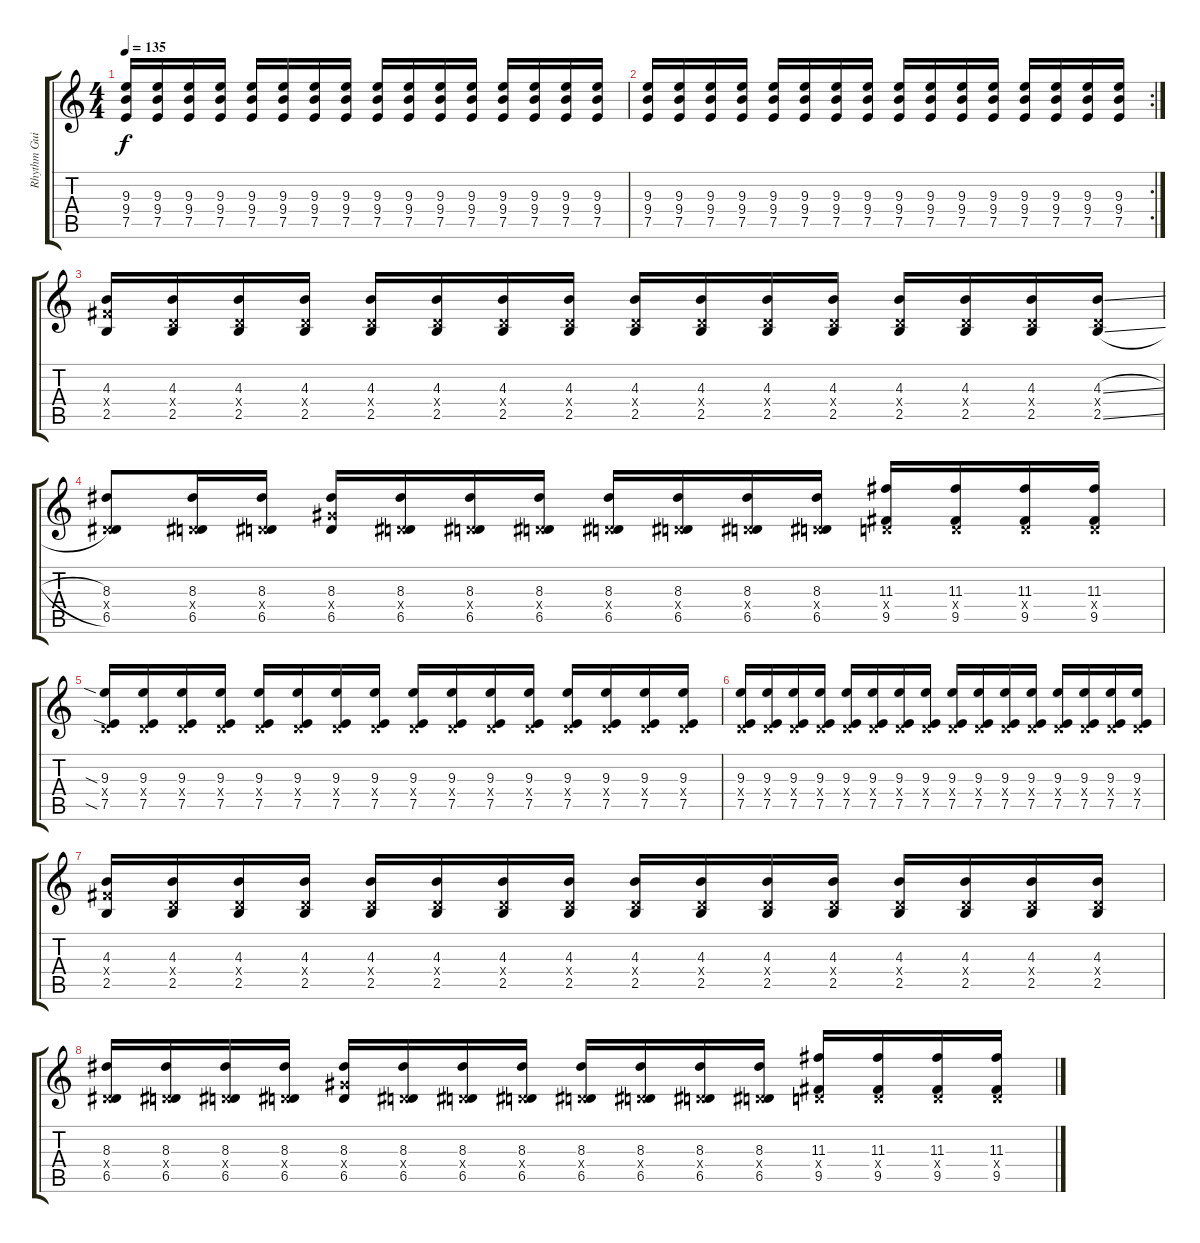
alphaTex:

\track ("Rhythm Guitar" "Rhythm Gui") {instrument overdrivenguitar}
\staff {score tabs}
\tuning (E4 B3 G3 D3 A2 E2) {hide}
\ts (4 4)
\tempo 135
\clef g2
\ks c
(9.3 9.4 7.5).16{dy f} (9.3 9.4 7.5).16 (9.3 9.4 7.5).16 (9.3 9.4 7.5).16 (9.3 9.4 7.5).16 (9.3 9.4 7.5).16 (9.3 9.4 7.5).16 (9.3 9.4 7.5).16 (9.3 9.4 7.5).16 (9.3 9.4 7.5).16 (9.3 9.4 7.5).16 (9.3 9.4 7.5).16 (9.3 9.4 7.5).16 (9.3 9.4 7.5).16 (9.3 9.4 7.5).16 (9.3 9.4 7.5).16 |
\rc 2
(9.3 9.4 7.5).16 (9.3 9.4 7.5).16 (9.3 9.4 7.5).16 (9.3 9.4 7.5).16 (9.3 9.4 7.5).16 (9.3 9.4 7.5).16 (9.3 9.4 7.5).16 (9.3 9.4 7.5).16 (9.3 9.4 7.5).16 (9.3 9.4 7.5).16 (9.3 9.4 7.5).16 (9.3 9.4 7.5).16 (9.3 9.4 7.5).16 (9.3 9.4 7.5).16 (9.3 9.4 7.5).16 (9.3 9.4 7.5).16 |
(4.3 4.4{x} 2.5).16 (4.3 0.4{x} 2.5).16 (4.3 0.4{x} 2.5).16 (4.3 0.4{x} 2.5).16 (4.3 0.4{x} 2.5).16 (4.3 0.4{x} 2.5).16 (4.3 0.4{x} 2.5).16 (4.3 0.4{x} 2.5).16 (4.3 0.4{x} 2.5).16 (4.3 0.4{x} 2.5).16 (4.3 0.4{x} 2.5).16 (4.3 0.4{x} 2.5).16 (4.3 0.4{x} 2.5).16 (4.3 0.4{x} 2.5).16 (4.3 0.4{x} 2.5).16 (4.3{sl} 0.4{x} 2.5{sl}).16 |
(8.3 0.4{x} 6.5).8 (8.3 0.4{x} 6.5).16 (8.3 0.4{x} 6.5).16 (8.3 6.4{x} 6.5).16 (8.3 0.4{x} 6.5).16 (8.3 0.4{x} 6.5).16 (8.3 0.4{x} 6.5).16 (8.3 0.4{x} 6.5).16 (8.3 0.4{x} 6.5).16 (8.3 0.4{x} 6.5).16 (8.3 0.4{x} 6.5).16 (11.3 0.4{x} 9.5).16 (11.3 0.4{x} 9.5).16 (11.3 0.4{x} 9.5).16 (11.3 0.4{x} 9.5).16 |
(9.3{sia} 0.4{x} 7.5{sia}).16 (9.3 0.4{x} 7.5).16 (9.3 0.4{x} 7.5).16 (9.3 0.4{x} 7.5).16 (9.3 0.4{x} 7.5).16 (9.3 0.4{x} 7.5).16 (9.3 0.4{x} 7.5).16 (9.3 0.4{x} 7.5).16 (9.3 0.4{x} 7.5).16 (9.3 0.4{x} 7.5).16 (9.3 0.4{x} 7.5).16 (9.3 0.4{x} 7.5).16 (9.3 0.4{x} 7.5).16 (9.3 0.4{x} 7.5).16 (9.3 0.4{x} 7.5).16 (9.3 0.4{x} 7.5).16 |
(9.3 0.4{x} 7.5).16 (9.3 0.4{x} 7.5).16 (9.3 0.4{x} 7.5).16 (9.3 0.4{x} 7.5).16 (9.3 0.4{x} 7.5).16 (9.3 0.4{x} 7.5).16 (9.3 0.4{x} 7.5).16 (9.3 0.4{x} 7.5).16 (9.3 0.4{x} 7.5).16 (9.3 0.4{x} 7.5).16 (9.3 0.4{x} 7.5).16 (9.3 0.4{x} 7.5).16 (9.3 0.4{x} 7.5).16 (9.3 0.4{x} 7.5).16 (9.3 0.4{x} 7.5).16 (9.3 0.4{x} 7.5).16 |
(4.3 4.4{x} 2.5).16 (4.3 0.4{x} 2.5).16 (4.3 0.4{x} 2.5).16 (4.3 0.4{x} 2.5).16 (4.3 0.4{x} 2.5).16 (4.3 0.4{x} 2.5).16 (4.3 0.4{x} 2.5).16 (4.3 0.4{x} 2.5).16 (4.3 0.4{x} 2.5).16 (4.3 0.4{x} 2.5).16 (4.3 0.4{x} 2.5).16 (4.3 0.4{x} 2.5).16 (4.3 0.4{x} 2.5).16 (4.3 0.4{x} 2.5).16 (4.3 0.4{x} 2.5).16 (4.3 0.4{x} 2.5).16 |
(8.3 0.4{x} 6.5).16 (8.3 0.4{x} 6.5).16 (8.3 0.4{x} 6.5).16 (8.3 0.4{x} 6.5).16 (8.3 6.4{x} 6.5).16 (8.3 0.4{x} 6.5).16 (8.3 0.4{x} 6.5).16 (8.3 0.4{x} 6.5).16 (8.3 0.4{x} 6.5).16 (8.3 0.4{x} 6.5).16 (8.3 0.4{x} 6.5).16 (8.3 0.4{x} 6.5).16 (11.3 0.4{x} 9.5).16 (11.3 0.4{x} 9.5).16 (11.3 0.4{x} 9.5).16 (11.3 0.4{x} 9.5).16
